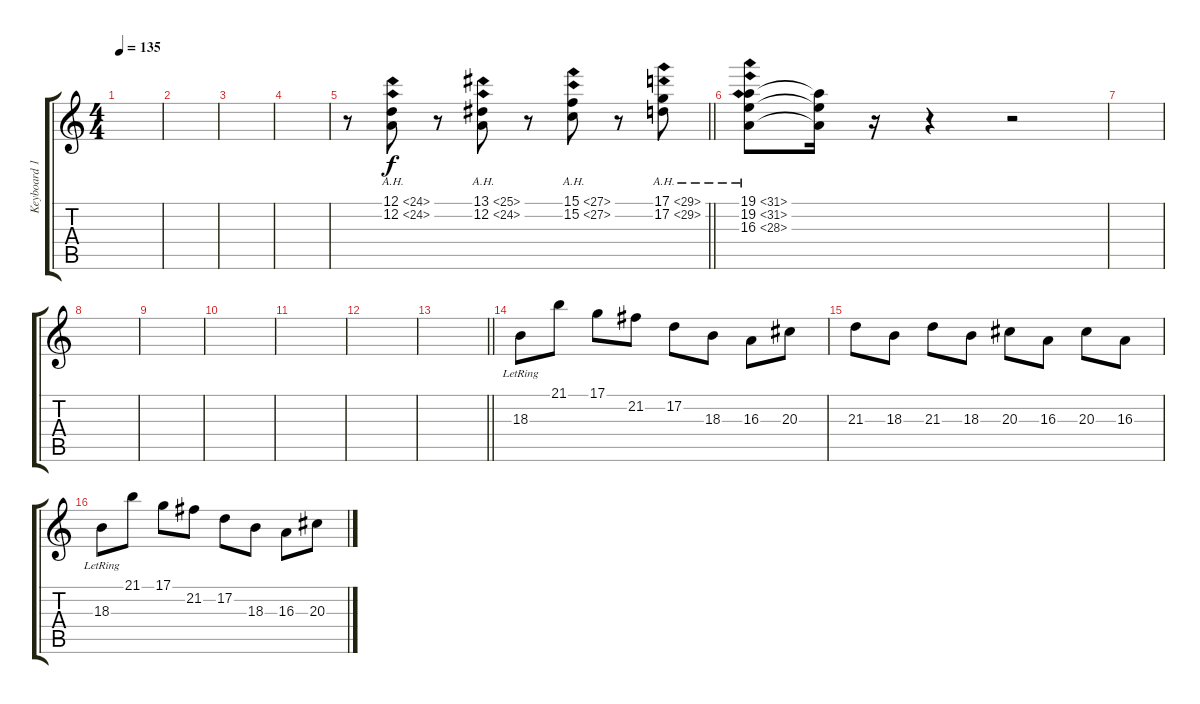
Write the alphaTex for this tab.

\track ("Keyboard 1" "Keyboard 1") {instrument harpsichord}
\staff {score tabs}
\tuning (D4 A3 F3 C3 G2 C2) {hide}
\ts (4 4)
\tempo 135
\clef g2
\ks c
|
|
|
|
\barLineRight lightlight
r.8{volume 13 instrument stringensemble1} (12.1{ah 12} 12.2{ah 12}).8 r.8 (13.1{ah 12} 12.2{ah 12}).8 r.8 (15.1{ah 12} 15.2{ah 12}).8 r.8 (17.1{ah 12} 17.2{ah 12}).8 |
(19.1{ah 12} 19.2{ah 12} 16.3{ah 12}).8 (19.1{t} 19.2{t} 16.3{t}).16 r.16 r.4 r.2 |
|
|
|
|
|
|
\barLineRight lightlight
|
18.3{lr}.8{volume 8 instrument pad1newage} 21.1.8 17.1.8 21.2.8 17.2.8 18.3.8 16.3.8 20.3.8 |
21.3.8 18.3.8 21.3.8 18.3.8 20.3.8 16.3.8 20.3.8 16.3.8 |
18.3{lr}.8 21.1.8 17.1.8 21.2.8 17.2.8 18.3.8 16.3.8 20.3.8
